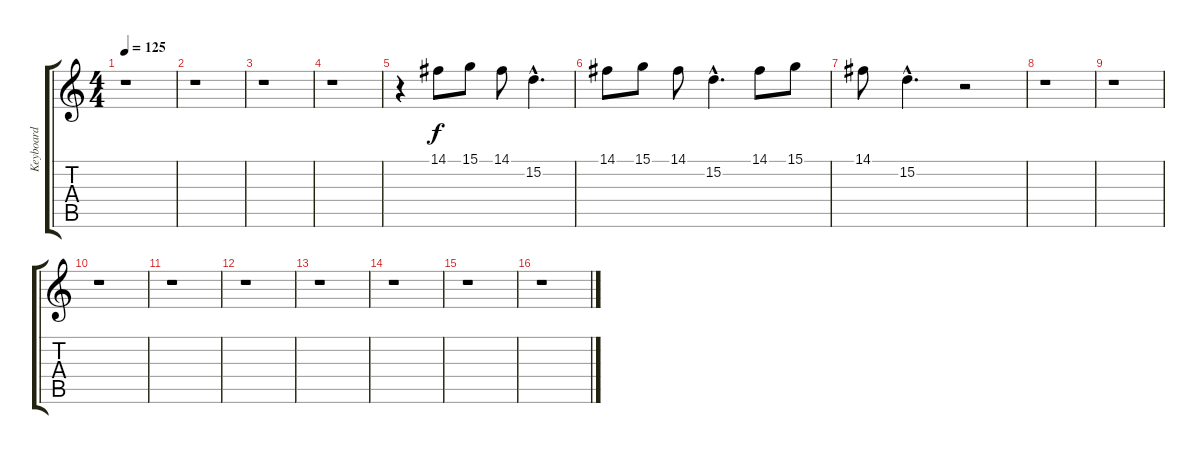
\track ("Keyboard" "Keyboard") {instrument vibraphone}
\staff {score tabs}
\tuning (E4 B3 G3 D3 A2 E2) {hide}
\ts (4 4)
\tempo 125
\clef g2
\ks c
r.1{dy f} |
r.1 |
r.1 |
r.1 |
r.4{volume 7 balance 16 instrument lead8bassandlead} 14.1.8 15.1.8 14.1.8 15.2{hac}.4{d} |
14.1.8{balance 0} 15.1.8 14.1.8 15.2{hac}.4{d} 14.1.8{balance 8} 15.1.8 |
14.1.8 15.2{hac}.4{d} r.2 |
r.1 |
r.1 |
r.1 |
r.1 |
r.1 |
r.1 |
r.1 |
r.1 |
r.1
